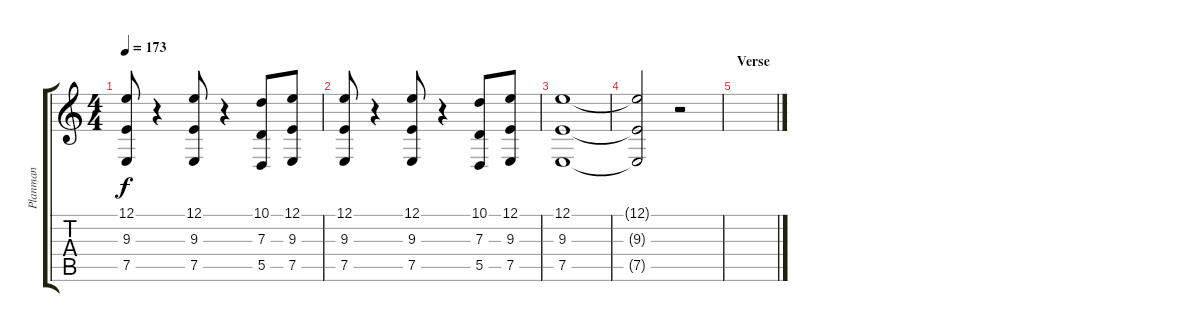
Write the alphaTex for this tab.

\track ("Planman" "Planman") {instrument stringensemble1}
\staff {score tabs}
\tuning (E4 B3 G3 D3 A2 E2) {hide}
\ts (4 4)
\tempo 173
\clef g2
\ks c
(12.1 9.3 7.5).8{dy f} r.4 (12.1 9.3 7.5).8 r.4 (10.1 7.3 5.5).8 (12.1 9.3 7.5).8 |
(12.1 9.3 7.5).8 r.4 (12.1 9.3 7.5).8 r.4 (10.1 7.3 5.5).8 (12.1 9.3 7.5).8 |
(12.1 9.3 7.5).1 |
(12.1{t} 9.3{t} 7.5{t}).2 r.2 |
\section ("" "Verse")
